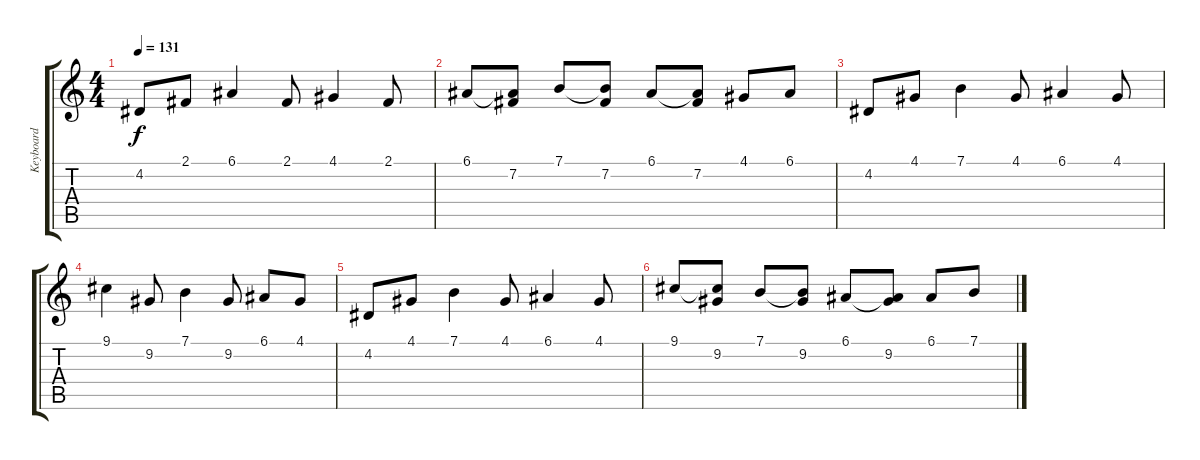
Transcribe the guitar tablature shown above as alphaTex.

\track ("Keyboard" "Keyboard") {instrument acousticgrandpiano}
\staff {score tabs}
\tuning (E4 B3 G3 D3 A2 E2) {hide}
\ts (4 4)
\tempo 131
\clef g2
\ks c
4.2.8{dy f} 2.1.8 6.1.4 2.1.8 4.1.4 2.1.8 |
6.1.8 (6.1{t} 7.2).8 7.1.8 (7.1{t} 7.2).8 6.1.8 (6.1{t} 7.2).8 4.1.8 6.1.8 |
4.2.8 4.1.8 7.1.4 4.1.8 6.1.4 4.1.8 |
9.1.4 9.2.8 7.1.4 9.2.8 6.1.8 4.1.8 |
4.2.8 4.1.8 7.1.4 4.1.8 6.1.4 4.1.8 |
9.1.8 (9.1{t} 9.2).8 7.1.8 (7.1{t} 9.2).8 6.1.8 (6.1{t} 9.2).8 6.1.8 7.1.8
